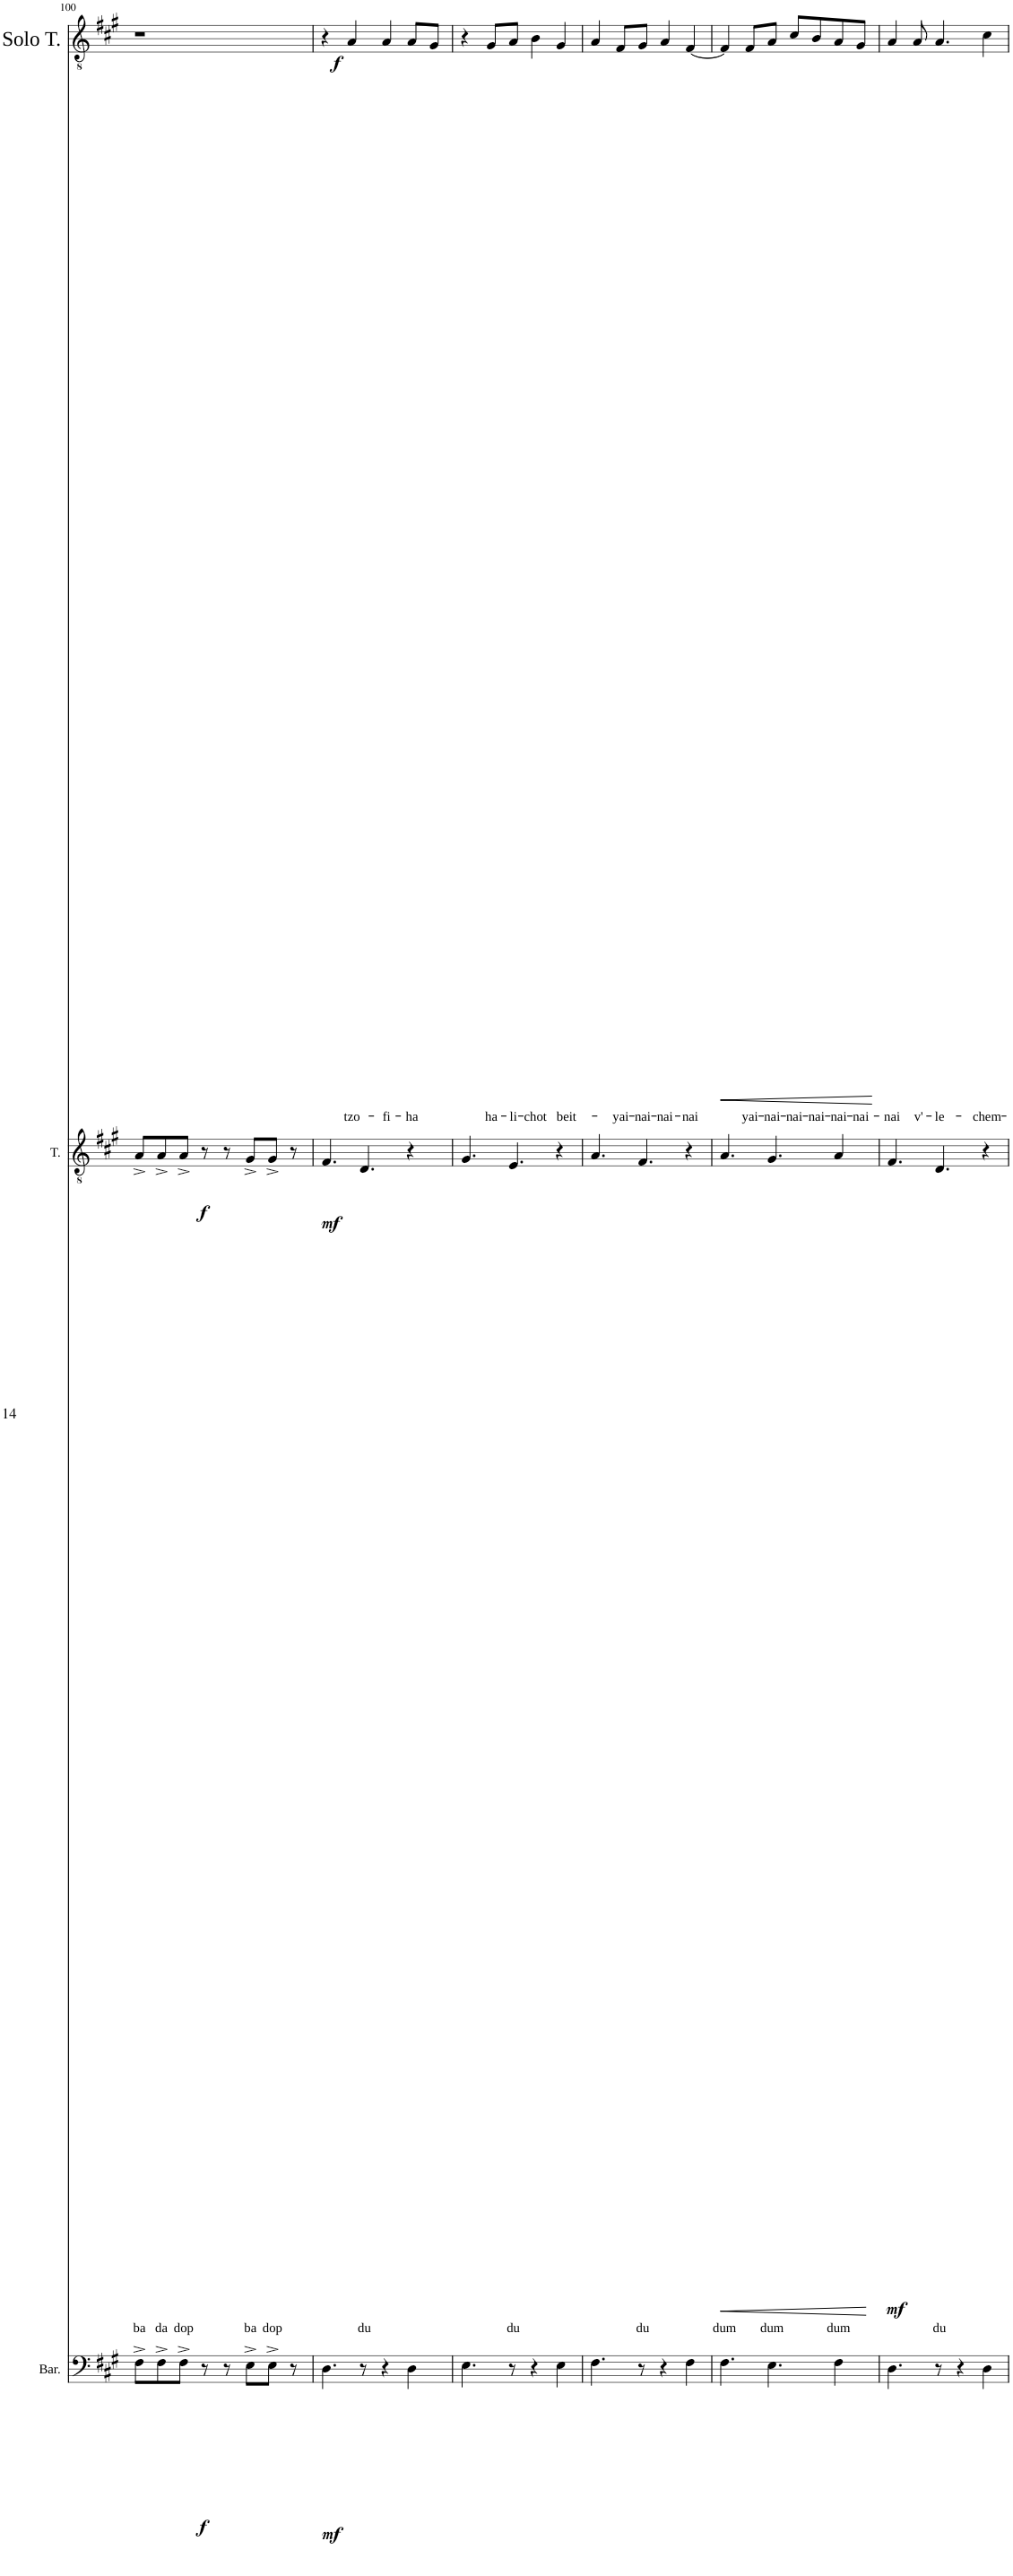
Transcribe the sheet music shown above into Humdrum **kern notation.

**kern	**text	**dynam	**kern	**text	**dynam	**kern	**text	**dynam
*part3	*part3	*part3	*part2	*part2	*part2	*part1	*part1	*part1
*staff3	*staff3	*staff3	*staff2	*staff2	*staff2	*staff1	*staff1	*staff1
*I"Baritone	*	*	*I"Tenor	*	*	*I"Solo Tenor	*	*
*I'Bar.	*	*	*I'T.	*	*	*I'Solo T.	*	*
!!LO:PB:g=z
*clefF4	*	*	*clefGv2	*	*	*clefGv2	*	*
*k[f#c#g#]	*	*	*k[f#c#g#]	*	*	*k[f#c#g#]	*	*
=100	=100	=100	=100	=100	=100	=100	=100	=100
!	!LO:LY:b	!LO:DY:b	!	!LO:LY:b	!LO:DY:b	!	!	!
8F#^\L	ba	f	8A^/L	ba	f	1r	.	.
!	!LO:LY:b	!	!	!LO:LY:b	!	!	!	!
8F#^\	da	.	8A^/	da	.	.	.	.
!	!LO:LY:b	!	!	!LO:LY:b	!	!	!	!
8F#^\J	dop	.	8A^/J	dop	.	.	.	.
8r	.	.	8r	.	.	.	.	.
8r	.	.	8r	.	.	.	.	.
!	!LO:LY:b	!	!	!LO:LY:b	!	!	!	!
8E^\L	ba	.	8G#^/L	ba	.	.	.	.
!	!LO:LY:b	!	!	!LO:LY:b	!	!	!	!
8E^\J	dop	.	8G#^/J	dop	.	.	.	.
8r	.	.	8r	.	.	.	.	.
=101	=101	=101	=101	=101	=101	=101	=101	=101
!	!LO:LY:b	!LO:DY:b	!	!	!LO:DY:b	!	!	!LO:DY:b
4.D\	du	mf	4.F#/	.	mf	4r	.	f
!	!	!	!	!	!	!	!LO:LY:b	!
.	.	.	.	.	.	4A/	tzo-	.
!	!LO:LY:b	!	!	!LO:LY:b	!	!	!	!
8r	du	.	4.D/	du	.	.	.	.
!	!	!	!	!	!	!	!LO:LY:b	!
4r	.	.	.	.	.	4A/	-fi-	.
!	!LO:LY:b	!	!	!	!	!	!LO:LY:b	!
4D\	du	.	4r	.	.	8A/L	-ha	.
.	.	.	.	.	.	8G#/J	.	.
=102	=102	=102	=102	=102	=102	=102	=102	=102
!	!LO:LY:b	!	!	!	!	!	!	!
4.E\	du	.	4.G#/	.	.	4r	.	.
!	!	!	!	!	!	!	!LO:LY:b	!
.	.	.	.	.	.	8G#/L	ha-	.
!	!LO:LY:b	!	!	!LO:LY:b	!	!	!LO:LY:b	!
8r	du	.	4.E/	du	.	8A/J	-li-	.
!	!	!	!	!	!	!	!LO:LY:b	!
4r	.	.	.	.	.	4B\	-chot	.
!	!LO:LY:b	!	!	!	!	!	!LO:LY:b	!
4E\	du	.	4r	.	.	4G#/	beit-	.
=103	=103	=103	=103	=103	=103	=103	=103	=103
!	!LO:LY:b	!	!	!	!	!	!	!
4.F#\	du	.	4.A/	.	.	4A/	.	.
!	!	!	!	!	!	!	!LO:LY:b	!
.	.	.	.	.	.	8F#/L	yai-	.
!	!LO:LY:b	!	!	!LO:LY:b	!	!	!LO:LY:b	!
8r	du	.	4.F#/	du	.	8G#/J	-nai-	.
!	!	!	!	!	!	!	!LO:LY:b	!
4r	.	.	.	.	.	4A/	-nai-	.
!	!LO:LY:b	!	!	!	!	!	!LO:LY:b	!
4F#\	du	.	4r	.	.	[4F#/	-nai	.
=104	=104	=104	=104	=104	=104	=104	=104	=104
!	!LO:LY:b	!LO:HP:b	!	!LO:LY:b	!LO:HP:b	!	!	!LO:HP:b
4.F#\	dum	<	4.A/	dum	<	4F#/]	.	<
!	!	!	!	!	!	!	!LO:LY:b	!
.	.	.	.	.	.	8F#/L	yai-	.
!	!LO:LY:b	!	!	!LO:LY:b	!	!	!LO:LY:b	!
4.E\	dum	.	4.G#/	dum	.	8A/J	-nai-	.
!	!	!	!	!	!	!	!LO:LY:b	!
.	.	.	.	.	.	8c#/L	-nai-	.
!	!	!	!	!	!	!	!LO:LY:b	!
.	.	.	.	.	.	8B/	-nai-	.
!	!LO:LY:b	!	!	!LO:LY:b	!	!	!LO:LY:b	!
4F#\	dum	.	4A/	dum	.	8A/	-nai-	.
!	!	!	!	!	!	!	!LO:LY:b	!
.	.	.	.	.	.	8G#/J	-nai-	.
.	.	[	.	.	[	.	.	[
=105	=105	=105	=105	=105	=105	=105	=105	=105
!	!LO:LY:b	!LO:DY:b	!	!	!LO:DY:b	!	!LO:LY:b	!
4.D\	du	mf	4.F#/	.	mf	4A/	-nai	.
!	!	!	!	!	!	!	!LO:LY:b	!
.	.	.	.	.	.	8A/	v'-	.
!	!LO:LY:b	!	!	!LO:LY:b	!	!	!LO:LY:b	!
8r	du	.	4.D/	du	.	4.A/	-le-	.
4r	.	.	.	.	.	.	.	.
!	!LO:LY:b	!	!	!	!	!	!LO:LY:b	!
4D\	du	.	4r	.	.	4c#\	-chem-	.
=	=	=	=	=	=	=	=	=
*-	*-	*-	*-	*-	*-	*-	*-	*-
